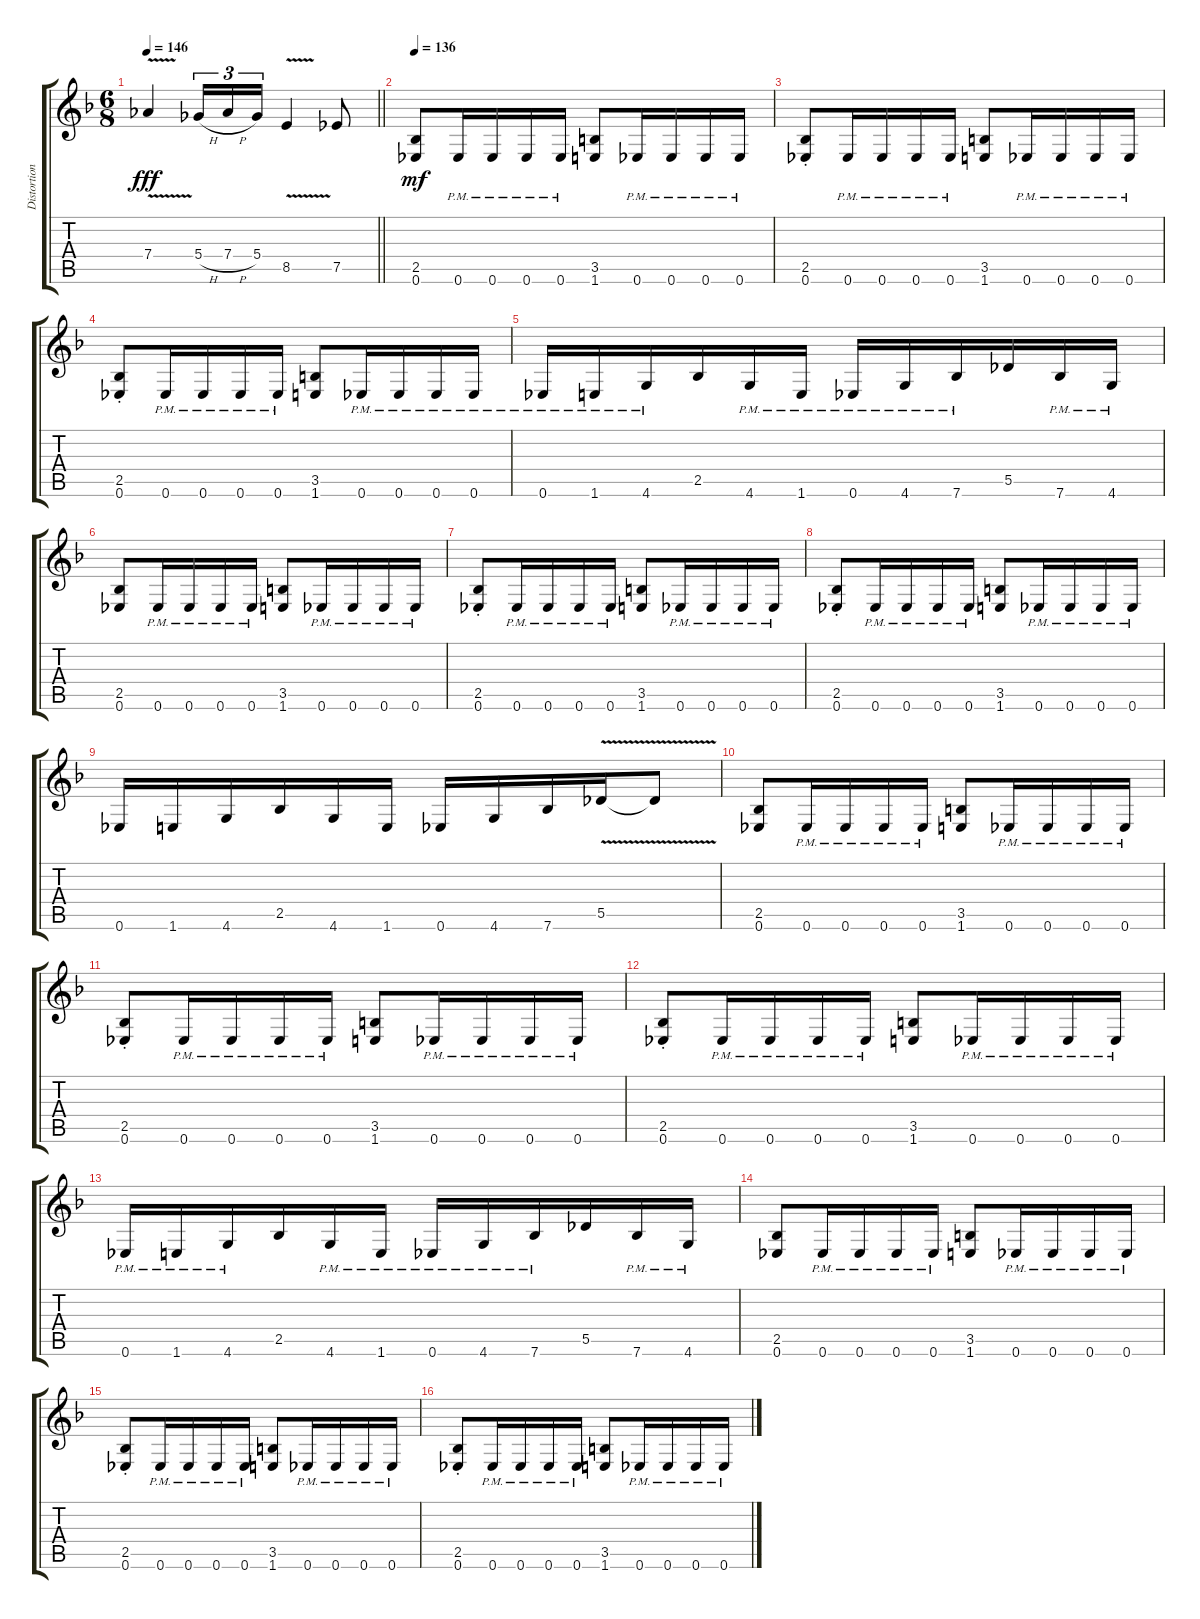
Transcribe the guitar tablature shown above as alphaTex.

\track ("Distortion Guitar" "Distortion") {instrument overdrivenguitar}
\staff {score tabs}
\tuning (Eb4 Bb3 Gb3 Db3 Ab2 Eb2) {hide}
\ts (6 8)
\tempo 146
\clef g2
\barLineRight lightlight
\ks f
7.4{v}.4{dy fff} 5.4{h}.16{tu (3 2)} 7.4{h}.16{tu (3 2)} 5.4.16{tu (3 2)} 8.5{v}.4 7.5.8 |
\tempo 136
(2.5 0.6).8{dy mf} 0.6{pm}.16 0.6{pm}.16 0.6{pm}.16 0.6{pm}.16 (3.5 1.6).8 0.6{pm}.16 0.6{pm}.16 0.6{pm}.16 0.6{pm}.16 |
(2.5{st} 0.6{st}).8 0.6{pm}.16 0.6{pm}.16 0.6{pm}.16 0.6{pm}.16 (3.5 1.6).8 0.6{pm}.16 0.6{pm}.16 0.6{pm}.16 0.6{pm}.16 |
(2.5{st} 0.6{st}).8 0.6{pm}.16 0.6{pm}.16 0.6{pm}.16 0.6{pm}.16 (3.5 1.6).8 0.6{pm}.16 0.6{pm}.16 0.6{pm}.16 0.6{pm}.16 |
0.6{pm}.16 1.6{pm}.16 4.6{pm}.16 2.5.16 4.6{pm}.16 1.6{pm}.16 0.6{pm}.16 4.6{pm}.16 7.6{pm}.16 5.5.16 7.6{pm}.16 4.6{pm}.16 |
(2.5 0.6).8 0.6{pm}.16 0.6{pm}.16 0.6{pm}.16 0.6{pm}.16 (3.5 1.6).8 0.6{pm}.16 0.6{pm}.16 0.6{pm}.16 0.6{pm}.16 |
(2.5{st} 0.6{st}).8 0.6{pm}.16 0.6{pm}.16 0.6{pm}.16 0.6{pm}.16 (3.5 1.6).8 0.6{pm}.16 0.6{pm}.16 0.6{pm}.16 0.6{pm}.16 |
(2.5{st} 0.6{st}).8 0.6{pm}.16 0.6{pm}.16 0.6{pm}.16 0.6{pm}.16 (3.5 1.6).8 0.6{pm}.16 0.6{pm}.16 0.6{pm}.16 0.6{pm}.16 |
0.6.16 1.6.16 4.6.16 2.5.16 4.6.16 1.6.16 0.6.16 4.6.16 7.6.16 5.5{v}.16 5.5{v t}.8 |
(2.5 0.6).8 0.6{pm}.16 0.6{pm}.16 0.6{pm}.16 0.6{pm}.16 (3.5 1.6).8 0.6{pm}.16 0.6{pm}.16 0.6{pm}.16 0.6{pm}.16 |
(2.5{st} 0.6{st}).8 0.6{pm}.16 0.6{pm}.16 0.6{pm}.16 0.6{pm}.16 (3.5 1.6).8 0.6{pm}.16 0.6{pm}.16 0.6{pm}.16 0.6{pm}.16 |
(2.5{st} 0.6{st}).8 0.6{pm}.16 0.6{pm}.16 0.6{pm}.16 0.6{pm}.16 (3.5 1.6).8 0.6{pm}.16 0.6{pm}.16 0.6{pm}.16 0.6{pm}.16 |
0.6{pm}.16 1.6{pm}.16 4.6{pm}.16 2.5.16 4.6{pm}.16 1.6{pm}.16 0.6{pm}.16 4.6{pm}.16 7.6{pm}.16 5.5.16 7.6{pm}.16 4.6{pm}.16 |
(2.5 0.6).8 0.6{pm}.16 0.6{pm}.16 0.6{pm}.16 0.6{pm}.16 (3.5 1.6).8 0.6{pm}.16 0.6{pm}.16 0.6{pm}.16 0.6{pm}.16 |
(2.5{st} 0.6{st}).8 0.6{pm}.16 0.6{pm}.16 0.6{pm}.16 0.6{pm}.16 (3.5 1.6).8 0.6{pm}.16 0.6{pm}.16 0.6{pm}.16 0.6{pm}.16 |
(2.5{st} 0.6{st}).8 0.6{pm}.16 0.6{pm}.16 0.6{pm}.16 0.6{pm}.16 (3.5 1.6).8 0.6{pm}.16 0.6{pm}.16 0.6{pm}.16 0.6{pm}.16
